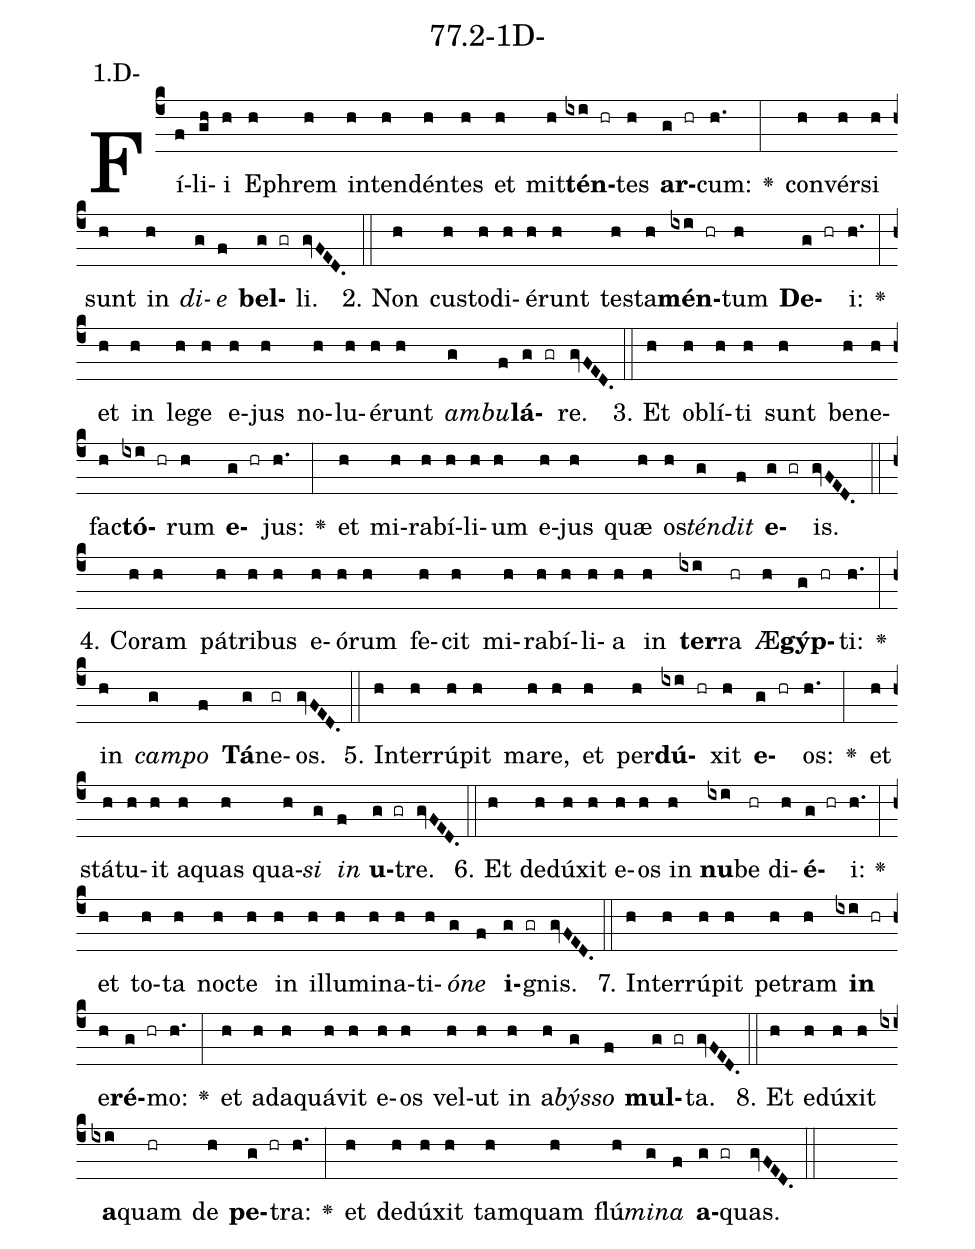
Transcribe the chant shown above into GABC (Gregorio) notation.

name: 77.2-1D-;
annotation: 1.D-;
%%
(c4)Fí(f)li(gh)i(h) E(h)phrem(h) in(h)ten(h)dén(h)tes(h) et(h) mit(h)<b>tén</b>(ixi hr)tes(h) <b>ar</b>(g hr)cum:(h.) <v>\greheightstar</v>(:) con(h)vér(h)si(h) sunt(h) in(h) <i>di</i>(g)<i>e</i>(f) <b>bel</b>(g gr)li.(gvFED.) (::)
2. Non(h) cus(h)to(h)di(h)é(h)runt(h) tes(h)ta(h)<b>mén</b>(ixi hr)tum(h) <b>De</b>(g hr)i:(h.) <v>\greheightstar</v>(:) et(h) in(h) le(h)ge(h) e(h)jus(h) no(h)lu(h)é(h)runt(h) <i>am</i>(g)<i>bu</i>(f)<b>lá</b>(g gr)re.(gvFED.) (::)
3. Et(h) ob(h)lí(h)ti(h) sunt(h) be(h)ne(h)fac(h)<b>tó</b>(ixi hr)rum(h) <b>e</b>(g hr)jus:(h.) <v>\greheightstar</v>(:) et(h) mi(h)ra(h)bí(h)li(h)um(h) e(h)jus(h) quæ(h) os(h)<i>tén</i>(g)<i>dit</i>(f) <b>e</b>(g gr)is.(gvFED.) (::)
4. Co(h)ram(h) pá(h)tri(h)bus(h) e(h)ó(h)rum(h) fe(h)cit(h) mi(h)ra(h)bí(h)li(h)a(h) in(h) <b>ter</b>(ixi)ra(hr) Æ(h)<b>gýp</b>(g hr)ti:(h.) <v>\greheightstar</v>(:) in(h) <i>cam</i>(g)<i>po</i>(f) <b>Tá</b>(g)ne(gr)os.(gvFED.) (::)
5. In(h)ter(h)rú(h)pit(h) ma(h)re,(h) et(h) per(h)<b>dú</b>(ixi hr)xit(h) <b>e</b>(g hr)os:(h.) <v>\greheightstar</v>(:) et(h) stá(h)tu(h)it(h) a(h)quas(h) qua(h)<i>si</i>(g) <i>in</i>(f) <b>u</b>(g gr)tre.(gvFED.) (::)
6. Et(h) de(h)dú(h)xit(h) e(h)os(h) in(h) <b>nu</b>(ixi)be(hr) di(h)<b>é</b>(g hr)i:(h.) <v>\greheightstar</v>(:) et(h) to(h)ta(h) noc(h)te(h) in(h) il(h)lu(h)mi(h)na(h)ti(h)<i>ó</i>(g)<i>ne</i>(f) <b>i</b>(g gr)gnis.(gvFED.) (::)
7. In(h)ter(h)rú(h)pit(h) pe(h)tram(h) <b>in</b>(ixi hr) e(h)<b>ré</b>(g hr)mo:(h.) <v>\greheightstar</v>(:) et(h) ad(h)a(h)quá(h)vit(h) e(h)os(h) vel(h)ut(h) in(h) a(h)<i>býs</i>(g)<i>so</i>(f) <b>mul</b>(g gr)ta.(gvFED.) (::)
8. Et(h) e(h)dú(h)xit(h) <b>a</b>(ixi)quam(hr) de(h) <b>pe</b>(g hr)tra:(h.) <v>\greheightstar</v>(:) et(h) de(h)dú(h)xit(h) tam(h)quam(h) flú(h)<i>mi</i>(g)<i>na</i>(f) <b>a</b>(g gr)quas.(gvFED.) (::)
